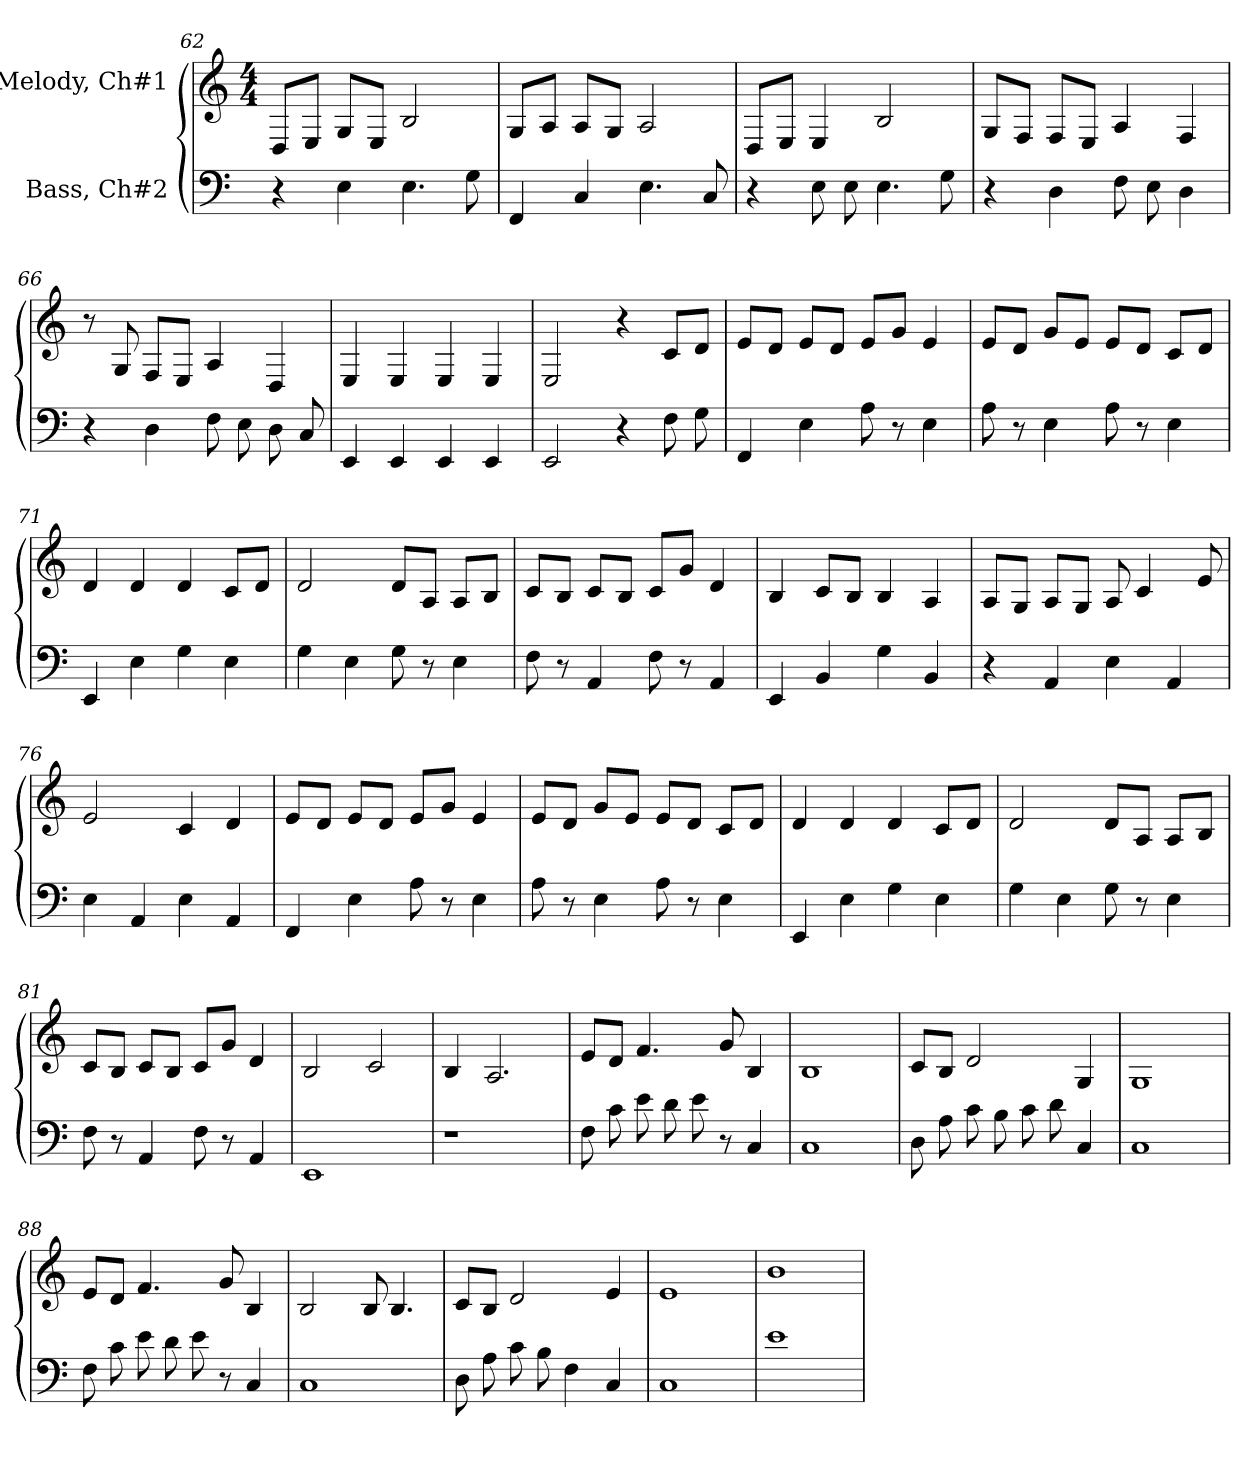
**kern	**kern
*part2	*part1
*staff2	*staff1
*I"Bass, Ch#2	*I"Melody, Ch#1
*clefF4	*
*	*M4/4
=62	=62
4r	8DL
.	8EJ
4E	8GL
.	8EJ
4.E	2B
8G	.
=63	=63
4FF	8GL
.	8AJ
4C	8AL
.	8GJ
4.E	2A
8C	.
=64	=64
4r	8DL
.	8EJ
8E	4E
8E	.
4.E	2B
8G	.
=65	=65
4r	8GL
.	8FJ
4D	8FL
.	8EJ
8F	4A
8E	.
4D	4F
=66	=66
4r	8r
.	8G
4D	8FL
.	8EJ
8F	4A
8E	.
8D	4D
8C	.
=67	=67
4EE	4E
4EE	4E
4EE	4E
4EE	4E
=68	=68
2EE	2E
4r	4r
8F	8cL
8G	8dJ
=69	=69
4FF	8eL
.	8dJ
4E	8eL
.	8dJ
8A	8eL
8r	8gJ
4E	4e
=70	=70
8A	8eL
8r	8dJ
4E	8gL
.	8eJ
8A	8eL
8r	8dJ
4E	8cL
.	8dJ
=71	=71
4EE	4d
4E	4d
4G	4d
4E	8cL
.	8dJ
=72	=72
4G	2d
4E	.
8G	8dL
8r	8AJ
4E	8AL
.	8BJ
=73	=73
8F	8cL
8r	8BJ
4AA	8cL
.	8BJ
8F	8cL
8r	8gJ
4AA	4d
=74	=74
4EE	4B
4BB	8cL
.	8BJ
4G	4B
4BB	4A
=75	=75
4r	8AL
.	8GJ
4AA	8AL
.	8GJ
4E	8A
.	4c
4AA	.
.	8e
=76	=76
4E	2e
4AA	.
4E	4c
4AA	4d
=77	=77
4FF	8eL
.	8dJ
4E	8eL
.	8dJ
8A	8eL
8r	8gJ
4E	4e
=78	=78
8A	8eL
8r	8dJ
4E	8gL
.	8eJ
8A	8eL
8r	8dJ
4E	8cL
.	8dJ
=79	=79
4EE	4d
4E	4d
4G	4d
4E	8cL
.	8dJ
=80	=80
4G	2d
4E	.
8G	8dL
8r	8AJ
4E	8AL
.	8BJ
=81	=81
8F	8cL
8r	8BJ
4AA	8cL
.	8BJ
8F	8cL
8r	8gJ
4AA	4d
=82	=82
1EE	2B
.	2c
=83	=83
1r	4B
.	2.A
=84	=84
8F	8eL
8c	8dJ
8e	4.f
8d	.
8e	.
8r	8g
4C	4B
=85	=85
1C	1B
=86	=86
8D	8cL
8A	8BJ
8c	2d
8B	.
8c	.
8d	.
4C	4G
=87	=87
1C	1G
=88	=88
8F	8eL
8c	8dJ
8e	4.f
8d	.
8e	.
8r	8g
4C	4B
=89	=89
1C	2B
.	8B
.	4.B
=90	=90
8D	8cL
8A	8BJ
8c	2d
8B	.
4F	.
4C	4e
=91	=91
1C	1e
=92	=92
1e	1b
=	=
*-	*-
